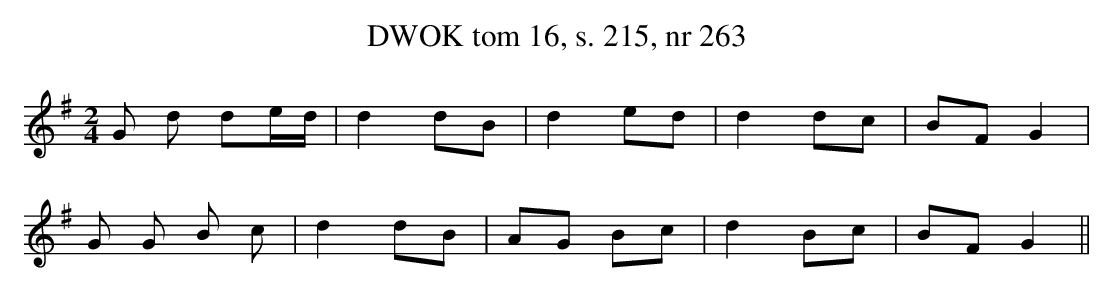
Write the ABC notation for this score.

X:1
T: DWOK tom 16, s. 215, nr 263
L: 1/16
M: 2/4
K: G
G2 d2 d2ed | d4 d2B2 | d4 e2d2 | d4 d2c2 | B2F2 G4 |
G2 G2 B2 c2 | d4 d2B2 | A2G2 B2c2 | d4 B2c2 | B2F2 G4 ||
